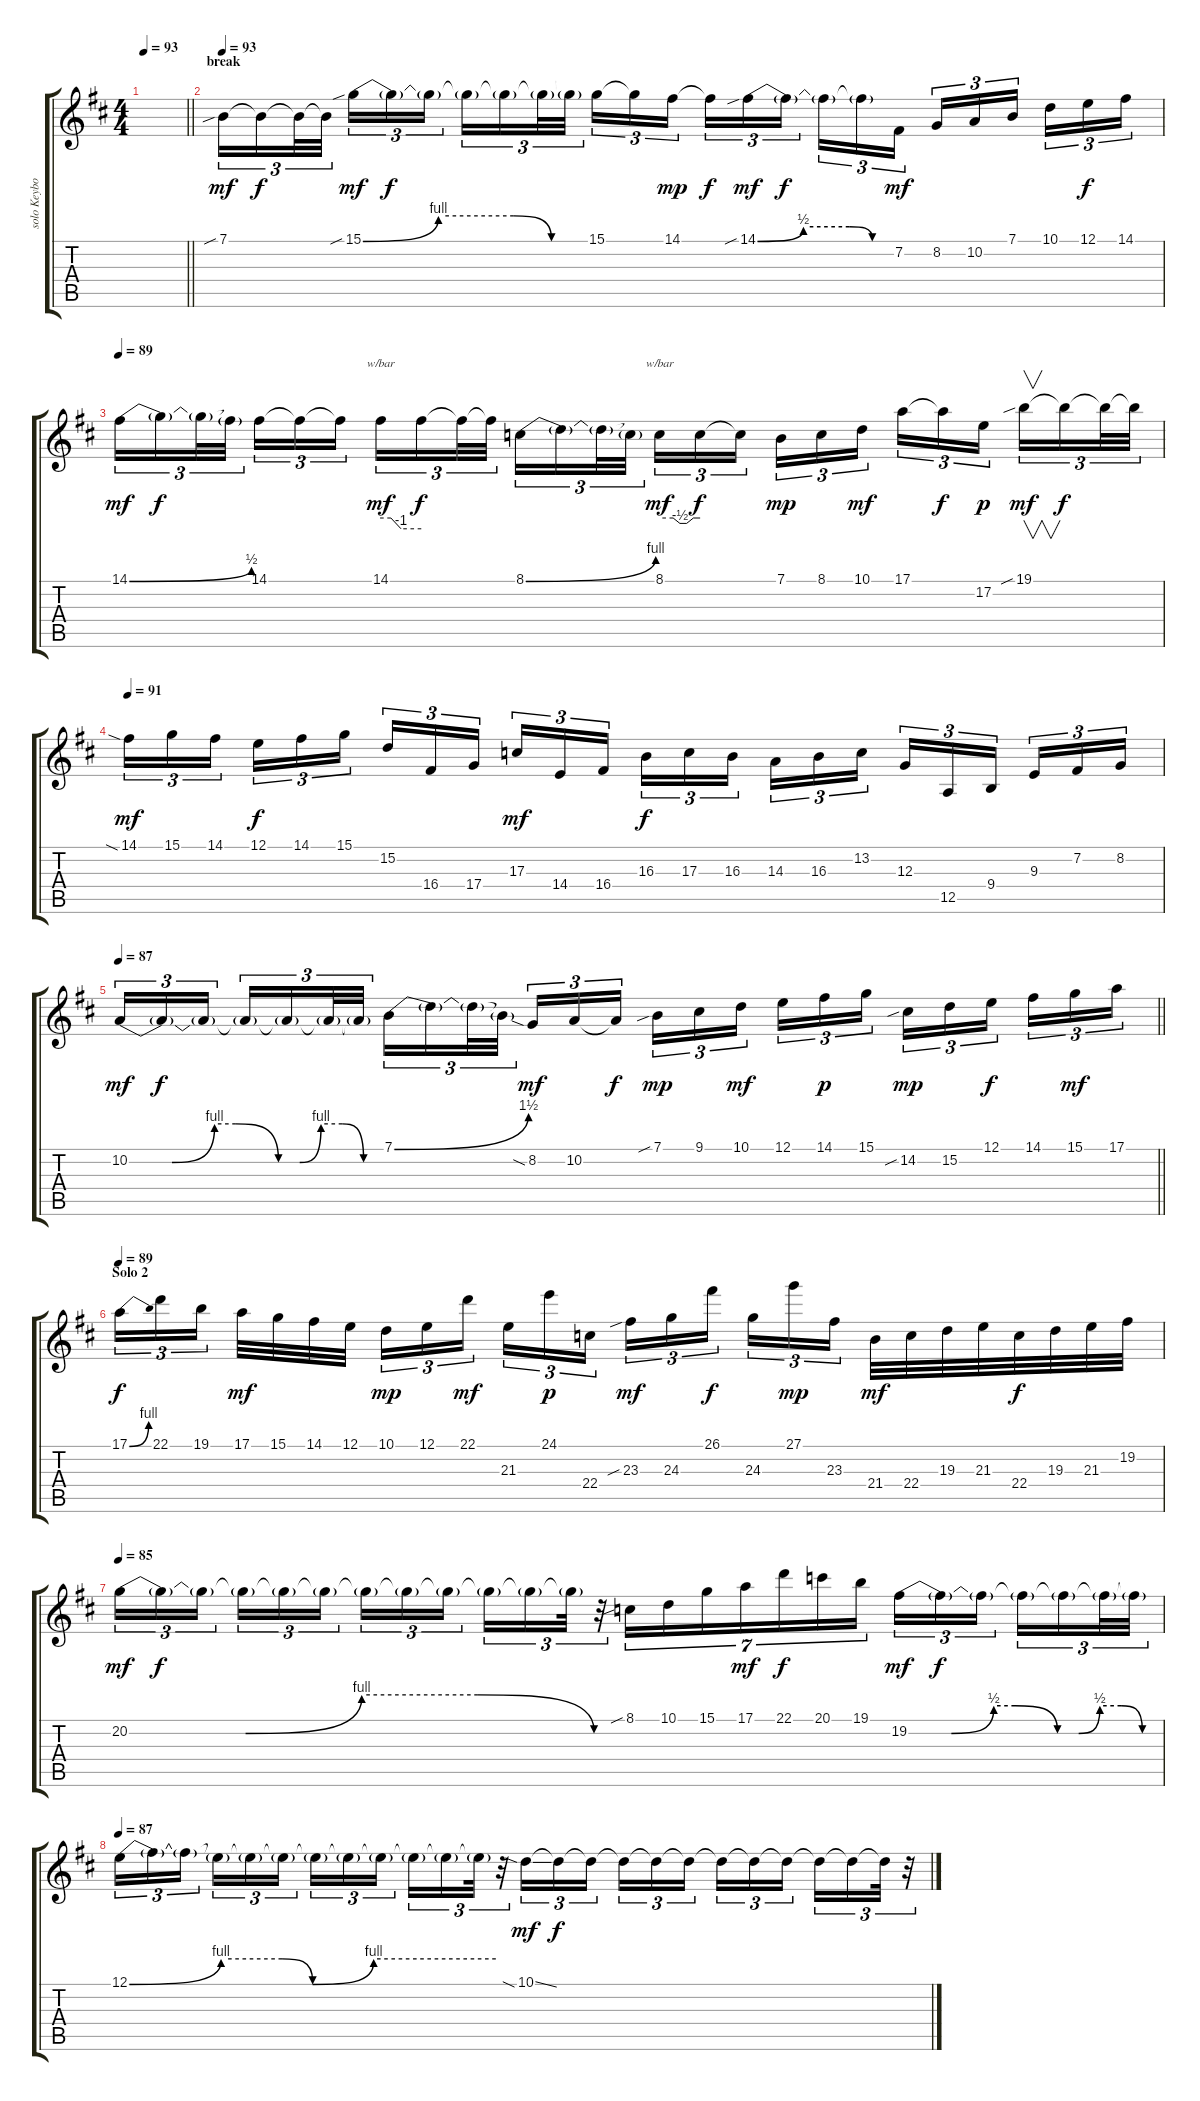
\track ("solo Keyboard and Guitar" "solo Keybo") {instrument lead8bassandlead}
\staff {score tabs}
\tuning (E4 B3 G3 D3 A2 E2) {hide}
\ts (4 4)
\tempo 93
\clef g2
\barLineRight lightlight
\ks d
|
\section ("" "break")
\tempo 93
7.1{sib}.16{tu (3 2) dy mf} 7.1{t}.16{tu (3 2) dy f} 7.1{t}.32{tu (3 2)} 7.1{t}.32{tu (3 2) beam splitsecondary} 15.1{be (custom 0 0 20 4 40 4 50 0 60 0) sib}.16{tu (3 2) dy mf} 15.1{t}.16{tu (3 2) dy f} 15.1{t}.16{tu (3 2)} 15.1{t}.16{tu (3 2)} 15.1{t}.16{tu (3 2)} 15.1{t}.32{tu (3 2)} 15.1{t}.32{tu (3 2) beam splitsecondary} 15.1.16{tu (3 2)} 15.1{t}.16{tu (3 2)} 14.1.16{tu (3 2) dy mp} 14.1{t}.16{tu (3 2) dy f} 14.1{be (custom 0 0 20 2 40 2 50 0 60 0) sib}.16{tu (3 2) dy mf} 14.1{t}.16{tu (3 2) dy f beam splitsecondary} 14.1{t}.16{tu (3 2)} 14.1{t}.16{tu (3 2)} 7.2.16{tu (3 2) dy mf} 8.2.16{tu (3 2)} 10.2.16{tu (3 2)} 7.1.16{tu (3 2) beam splitsecondary} 10.1.16{tu (3 2)} 12.1.16{tu (3 2) dy f} 14.1.16{tu (3 2)} |
\tempo 89
14.1{be (bend 0 0 60 2)}.16{tu (3 2) dy mf} 14.1{t}.16{tu (3 2) dy f} 14.1{t}.32{tu (3 2)} 14.1{t}.32{tu (3 2) beam splitsecondary} 14.1.16{tu (3 2)} 14.1{t}.16{tu (3 2)} 14.1{t}.16{tu (3 2)} 14.1.16{tu (3 2) tbe (custom default 0 0 15 0 30 -4 60 -4) dy mf} 14.1{t}.16{tu (3 2) dy f} 14.1{t}.32{tu (3 2)} 14.1{t}.32{tu (3 2) beam splitsecondary} 8.1{be (bend 0 0 60 4)}.16{tu (3 2)} 8.1{t}.16{tu (3 2)} 8.1{t}.32{tu (3 2)} 8.1{t}.32{tu (3 2)} 8.1.16{tu (3 2) tbe (custom default 0 0 20 0 30 -2 40 -2 50 0 60 0) dy mf} 8.1{t}.16{tu (3 2) dy f} 8.1{t}.16{tu (3 2) beam splitsecondary} 7.1.16{tu (3 2) dy mp} 8.1.16{tu (3 2)} 10.1.16{tu (3 2) dy mf} 17.1.16{tu (3 2)} 17.1{t}.16{tu (3 2) dy f} 17.2.16{tu (3 2) dy p beam splitsecondary} 19.1{sib}.16{v tu (3 2) dy mf} 19.1{t}.16{tu (3 2) dy f} 19.1{t}.32{tu (3 2)} 19.1{t}.32{tu (3 2)} |
\tempo 91
14.1{sia}.16{tu (3 2) dy mf} 15.1.16{tu (3 2)} 14.1.16{tu (3 2) beam splitsecondary} 12.1.16{tu (3 2) dy f} 14.1.16{tu (3 2)} 15.1.16{tu (3 2)} 15.2.16{tu (3 2)} 16.4.16{tu (3 2)} 17.4.16{tu (3 2) beam splitsecondary} 17.3.16{tu (3 2) dy mf} 14.4.16{tu (3 2)} 16.4.16{tu (3 2)} 16.3.16{tu (3 2) dy f} 17.3.16{tu (3 2)} 16.3.16{tu (3 2) beam splitsecondary} 14.3.16{tu (3 2)} 16.3.16{tu (3 2)} 13.2.16{tu (3 2)} 12.3.16{tu (3 2)} 12.5.16{tu (3 2)} 9.4.16{tu (3 2) beam splitsecondary} 9.3.16{tu (3 2)} 7.2.16{tu (3 2)} 8.2.16{tu (3 2)} |
\tempo 87
\barLineRight lightlight
10.2{be (custom 0 0 10 0 20 4 25 4 35 0 40 0 45 4 50 4 55 0 60 0)}.16{tu (3 2) dy mf} 10.2{t}.16{tu (3 2) dy f} 10.2{t}.16{tu (3 2) beam splitsecondary} 10.2{t}.16{tu (3 2)} 10.2{t}.16{tu (3 2)} 10.2{t}.32{tu (3 2)} 10.2{t}.32{tu (3 2)} 7.1{be (bend 0 0 60 6)}.16{tu (3 2)} 7.1{t}.16{tu (3 2)} 7.1{t}.32{tu (3 2)} 7.1{t}.32{tu (3 2) beam splitsecondary} 8.2{sia}.16{tu (3 2) dy mf} 10.2.16{tu (3 2)} 10.2{t}.16{tu (3 2) dy f} 7.1{sib}.16{tu (3 2) dy mp} 9.1.16{tu (3 2)} 10.1.16{tu (3 2) dy mf beam splitsecondary} 12.1.16{tu (3 2)} 14.1.16{tu (3 2) dy p} 15.1.16{tu (3 2)} 14.2{sib}.16{tu (3 2) dy mp} 15.2.16{tu (3 2)} 12.1.16{tu (3 2) dy f beam splitsecondary} 14.1.16{tu (3 2)} 15.1.16{tu (3 2) dy mf} 17.1.16{tu (3 2)} |
\section ("" "Solo 2")
\tempo 89
17.1{be (bend 0 0 60 4)}.16{tu (3 2) dy f} 22.1.16{tu (3 2)} 19.1.16{tu (3 2) beam splitsecondary} 17.1.32{dy mf} 15.1.32 14.1.32 12.1.32 10.1.16{tu (3 2) dy mp} 12.1.16{tu (3 2)} 22.1.16{tu (3 2) dy mf beam splitsecondary} 21.3.16{tu (3 2)} 24.1.16{tu (3 2) dy p} 22.4.16{tu (3 2)} 23.3{sib}.16{tu (3 2) dy mf} 24.3.16{tu (3 2)} 26.1.16{tu (3 2) dy f beam splitsecondary} 24.3.16{tu (3 2)} 27.1.16{tu (3 2) dy mp} 23.3.16{tu (3 2)} 21.4.32{dy mf} 22.4.32 19.3.32 21.3.32 22.4.32{dy f} 19.3.32 21.3.32 19.2.32 |
\tempo 85
20.2{be (custom 0 0 15 0 30 4 45 4 60 0)}.16{tu (3 2) dy mf} 20.2{t}.16{tu (3 2) dy f} 20.2{t}.16{tu (3 2) beam splitsecondary} 20.2{t}.16{tu (3 2)} 20.2{t}.16{tu (3 2)} 20.2{t}.16{tu (3 2)} 20.2{t}.16{tu (3 2)} 20.2{t}.16{tu (3 2)} 20.2{t}.16{tu (3 2) beam splitsecondary} 20.2{t}.16{tu (3 2)} 20.2{t}.16{tu (3 2)} 20.2{t}.32{tu (3 2)} r.32{tu (3 2)} 8.1{sib}.16{tu (7 4)} 10.1.16{tu (7 4)} 15.1.16{tu (7 4)} 17.1.16{tu (7 4) dy mf} 22.1.16{tu (7 4) dy f} 20.1.16{tu (7 4)} 19.1.16{tu (7 4)} 19.2{be (custom 0 0 10 0 20 2 25 2 35 0 40 0 45 2 50 2 55 0 60 0)}.16{tu (3 2) dy mf} 19.2{t}.16{tu (3 2) dy f} 19.2{t}.16{tu (3 2) beam splitsecondary} 19.2{t}.16{tu (3 2)} 19.2{t}.16{tu (3 2)} 19.2{t}.32{tu (3 2)} 19.2{t}.32{tu (3 2)} |
\tempo 87
12.1{be (custom 0 0 15 4 25 4 30 0 40 4 60 4)}.16{tu (3 2)} 12.1{t}.16{tu (3 2)} 12.1{t}.16{tu (3 2) beam splitsecondary} 12.1{t}.16{tu (3 2)} 12.1{t}.16{tu (3 2)} 12.1{t}.16{tu (3 2)} 12.1{t}.16{tu (3 2)} 12.1{t}.16{tu (3 2)} 12.1{t}.16{tu (3 2) beam splitsecondary} 12.1{t}.16{tu (3 2)} 12.1{t}.16{tu (3 2)} 12.1{t}.32{tu (3 2)} r.32{tu (3 2)} 10.1{sia ss}.16{tu (3 2) dy mf} 10.1{t}.16{tu (3 2) dy f} 10.1{t}.16{tu (3 2) beam splitsecondary} 10.1{t}.16{tu (3 2)} 10.1{t}.16{tu (3 2)} 10.1{t}.16{tu (3 2)} 10.1{t}.16{tu (3 2)} 10.1{t}.16{tu (3 2)} 10.1{t}.16{tu (3 2) beam splitsecondary} 10.1{t}.16{tu (3 2)} 10.1{t}.16{tu (3 2)} 10.1{t}.32{tu (3 2)} r.32{tu (3 2)}
